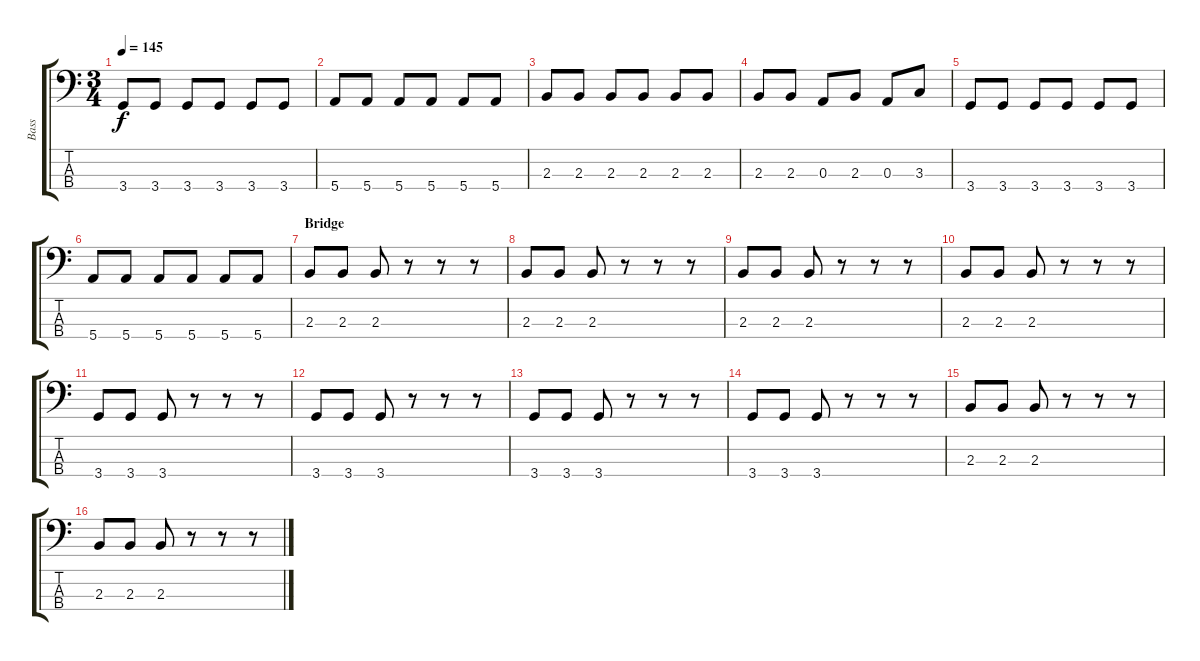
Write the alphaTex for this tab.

\track ("Bass" "Bass") {instrument electricbassfinger}
\staff {score tabs}
\tuning (G2 D2 A1 E1) {hide}
\ts (3 4)
\tempo 145
\clef f4
\ks c
3.4.8{dy f} 3.4.8 3.4.8 3.4.8 3.4.8 3.4.8 |
5.4.8 5.4.8 5.4.8 5.4.8 5.4.8 5.4.8 |
2.3.8 2.3.8 2.3.8 2.3.8 2.3.8 2.3.8 |
2.3.8 2.3.8 0.3.8 2.3.8 0.3.8 3.3.8 |
3.4.8 3.4.8 3.4.8 3.4.8 3.4.8 3.4.8 |
5.4.8 5.4.8 5.4.8 5.4.8 5.4.8 5.4.8 |
\section ("" "Bridge")
2.3.8 2.3.8 2.3.8 r.8 r.8 r.8 |
2.3.8 2.3.8 2.3.8 r.8 r.8 r.8 |
2.3.8 2.3.8 2.3.8 r.8 r.8 r.8 |
2.3.8 2.3.8 2.3.8 r.8 r.8 r.8 |
3.4.8 3.4.8 3.4.8 r.8 r.8 r.8 |
3.4.8 3.4.8 3.4.8 r.8 r.8 r.8 |
3.4.8 3.4.8 3.4.8 r.8 r.8 r.8 |
3.4.8 3.4.8 3.4.8 r.8 r.8 r.8 |
2.3.8 2.3.8 2.3.8 r.8 r.8 r.8 |
2.3.8 2.3.8 2.3.8 r.8 r.8 r.8
